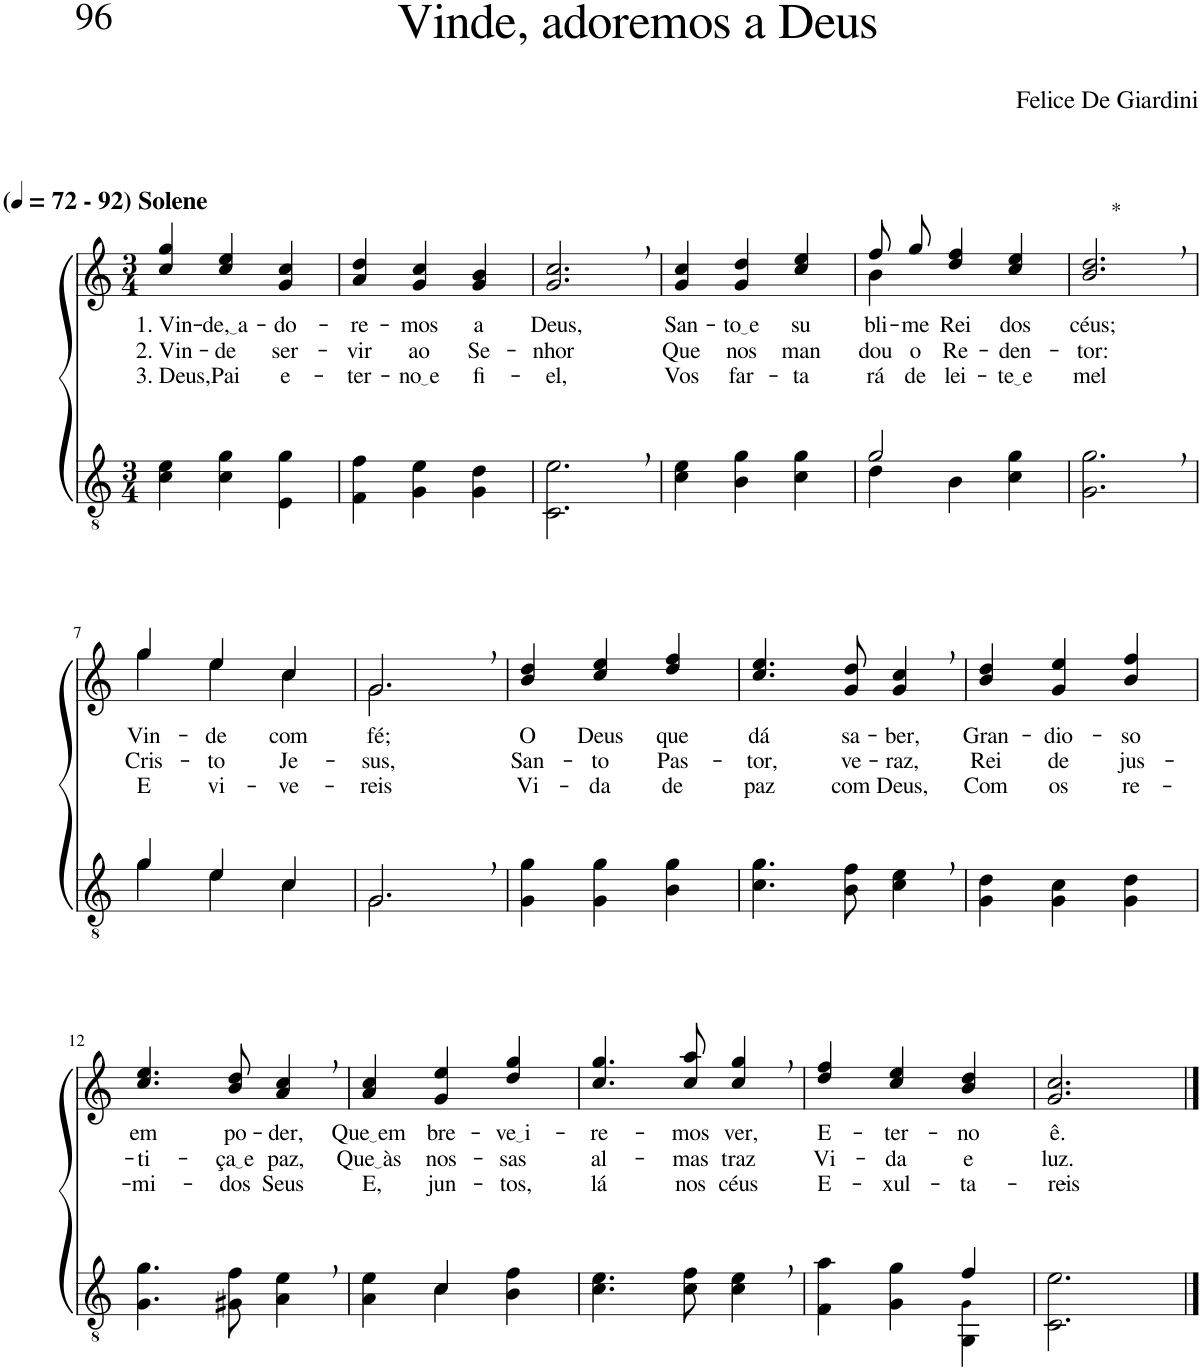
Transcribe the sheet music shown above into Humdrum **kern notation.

**kern	**kern	**text	**text	**text
*part2	*part1	*part1	*part1	*part1
*staff2	*staff1	*staff1	*staff1	*staff1
*I"Parte III e IV	*I"Parte I e II	*	*	*
*clefGv2	*clefG2	*	*	*
*Trd3c5	*Trd3c5	*	*	*
*k[]	*k[]	*	*	*
*M3/4	*M3/4	*	*	*
*MM72	*MM72	*	*	*
=1	=1	=1	=1	=1
!	!LO:TX:a:B:t=(	!	!	!
!	!LO:TX:a:B:t=- 92) Solene	!	!	!
!	!	!LO:LY:b	!LO:LY:b	!LO:LY:b
4c\ 4e\	4cc/ 4gg/	1. Vin-	2. Vin-	3. Deus,
!	!	!LO:LY:b	!LO:LY:b	!LO:LY:b
4c\ 4g\	4cc/ 4ee/	de, a	-de	Pai
!	!	!LO:LY:b	!LO:LY:b	!LO:LY:b
4E\ 4g\	4g/ 4cc/	-do-	ser-	e-
=2	=2	=2	=2	=2
!	!	!LO:LY:b	!LO:LY:b	!LO:LY:b
4F\ 4f\	4a/ 4dd/	-re-	-vir	-ter-
!	!	!LO:LY:b	!LO:LY:b	!LO:LY:b
4G\ 4e\	4g/ 4cc/	-mos	ao	no e
!	!	!LO:LY:b	!LO:LY:b	!LO:LY:b
4G\ 4d\	4g/ 4b/	a	Se-	fi-
=3	=3	=3	=3	=3
!	!	!LO:LY:b	!LO:LY:b	!LO:LY:b
2.C\, 2.e\,	2.g/, 2.cc/,	Deus,	-nhor	-el,
=4	=4	=4	=4	=4
!	!	!LO:LY:b	!LO:LY:b	!LO:LY:b
4c\ 4e\	4g/ 4cc/	San-	Que	Vos
!	!	!LO:LY:b	!LO:LY:b	!LO:LY:b
4B\ 4g\	4g/ 4dd/	to e	nos	far-
!	!	!LO:LY:b	!LO:LY:b	!LO:LY:b
4c\ 4g\	4cc/ 4ee/	su-	man-	-ta-
=5	=5	=5	=5	=5
*^	*^	*	*	*
!	!	!	!	!LO:LY:b	!LO:LY:b	!LO:LY:b
2g/	4d\	8ff/L	4b\	-bli-	-dou	-rá
!	!	!	!	!LO:LY:b	!LO:LY:b	!LO:LY:b
.	.	8gg/J	.	-me	o	de
!	!	!	!	!LO:LY:b	!LO:LY:b	!LO:LY:b
.	4B\	4dd/ 4ff/	2ryy	Rei	Re-	lei-
!	!	!	!	!LO:LY:b	!LO:LY:b	!LO:LY:b
4ryy	4c\ 4g\	4cc/ 4ee/	.	dos	-den-	te e
*	*	*v	*v	*	*	*
=6	=6	=6	=6	=6	=6
!	!	!LO:TX:a:t=*	!	!	!
!	!	!	!LO:LY:b	!LO:LY:b	!LO:LY:b
*v	*v	*	*	*	*
2.G\, 2.g\,	2.b/, 2.dd/,	céus;	-tor:	mel
!!LO:LB:g=z
=7	=7	=7	=7	=7
*^	*^	*	*	*
!	!	!	!	!LO:LY:b	!LO:LY:b	!LO:LY:b
4g/	4g\	4gg/	4gg\	Vin-	Cris-	E
!	!	!	!	!LO:LY:b	!LO:LY:b	!LO:LY:b
4e/	4e\	4ee/	4ee\	-de	-to	vi-
!	!	!	!	!LO:LY:b	!LO:LY:b	!LO:LY:b
4c/	4c\	4cc/	4cc\	com	Je-	-ve-
=8	=8	=8	=8	=8	=8	=8
!	!	!	!	!LO:LY:b	!LO:LY:b	!LO:LY:b
2.G,/	2.G\	2.g,/	2.g\	fé;	-sus,	-reis
=9	=9	=9	=9	=9	=9	=9
!	!	!	!	!LO:LY:b	!LO:LY:b	!LO:LY:b
*v	*v	*	*	*	*	*
*	*v	*v	*	*	*
4G\ 4g\	4b/ 4dd/	O	San-	Vi-
!	!	!LO:LY:b	!LO:LY:b	!LO:LY:b
4G\ 4g\	4cc/ 4ee/	Deus	-to	-da
!	!	!LO:LY:b	!LO:LY:b	!LO:LY:b
4B\ 4g\	4dd/ 4ff/	que	Pas-	de
=10	=10	=10	=10	=10
!	!	!LO:LY:b	!LO:LY:b	!LO:LY:b
4.c\ 4.g\	4.cc/ 4.ee/	dá	-tor,	paz
!	!	!LO:LY:b	!LO:LY:b	!LO:LY:b
8B\ 8f\	8g/ 8dd/	sa-	ve-	com
!	!	!LO:LY:b	!LO:LY:b	!LO:LY:b
4c\, 4e\,	4g/, 4cc/,	-ber,	-raz,	Deus,
=11	=11	=11	=11	=11
!	!	!LO:LY:b	!LO:LY:b	!LO:LY:b
4G\ 4d\	4b/ 4dd/	Gran-	Rei	Com
!	!	!LO:LY:b	!LO:LY:b	!LO:LY:b
4G\ 4c\	4g/ 4ee/	-dio-	de	os
!	!	!LO:LY:b	!LO:LY:b	!LO:LY:b
4G\ 4d\	4b/ 4ff/	-so	jus-	re-
!!LO:LB:g=z
=12	=12	=12	=12	=12
!	!	!LO:LY:b	!LO:LY:b	!LO:LY:b
4.G\ 4.g\	4.cc/ 4.ee/	em	-ti-	-mi-
!	!	!LO:LY:b	!LO:LY:b	!LO:LY:b
8G#X\ 8f\	8b/ 8dd/	po-	ça e	-dos
!	!	!LO:LY:b	!LO:LY:b	!LO:LY:b
4A\, 4e\,	4a/, 4cc/,	-der,	paz,	Seus
=13	=13	=13	=13	=13
*^	*	*	*	*
!	!	!	!LO:LY:b	!LO:LY:b	!LO:LY:b
4A\ 4e\	4ryy	4a/ 4cc/	Que em	Que às	E,
!	!	!	!LO:LY:b	!LO:LY:b	!LO:LY:b
4c\	4c/	4g/ 4ee/	bre-	nos-	jun-
!	!	!	!LO:LY:b	!LO:LY:b	!LO:LY:b
4B\ 4f\	4ryy	4dd/ 4gg/	ve i	-sas	-tos,
=14	=14	=14	=14	=14	=14
!	!	!	!LO:LY:b	!LO:LY:b	!LO:LY:b
*v	*v	*	*	*	*
4.c\ 4.e\	4.cc/ 4.gg/	-re-	al-	lá
!	!	!LO:LY:b	!LO:LY:b	!LO:LY:b
8c\ 8f\	8cc/ 8aa/	-mos	-mas	nos
!	!	!LO:LY:b	!LO:LY:b	!LO:LY:b
4c\, 4e\,	4cc/, 4gg/,	ver,	traz	céus
=15	=15	=15	=15	=15
*^	*	*	*	*
!	!	!	!LO:LY:b	!LO:LY:b	!LO:LY:b
4F\ 4a\	2ryy	4dd/ 4ff/	E-	Vi-	E-
!	!	!	!LO:LY:b	!LO:LY:b	!LO:LY:b
4G\ 4g\	.	4cc/ 4ee/	-ter-	-da	-xul-
!	!	!	!LO:LY:b	!LO:LY:b	!LO:LY:b
4f/	4GG\ 4G!\	4b/ 4dd/	-no	e	-ta-
=16	=16	=16	=16	=16	=16
!	!	!	!LO:LY:b	!LO:LY:b	!LO:LY:b
*v	*v	*	*	*	*
2.C\ 2.e\	2.g/ 2.cc/	ê.	luz.	-reis-
==	==	==	==	==
*-	*-	*-	*-	*-
